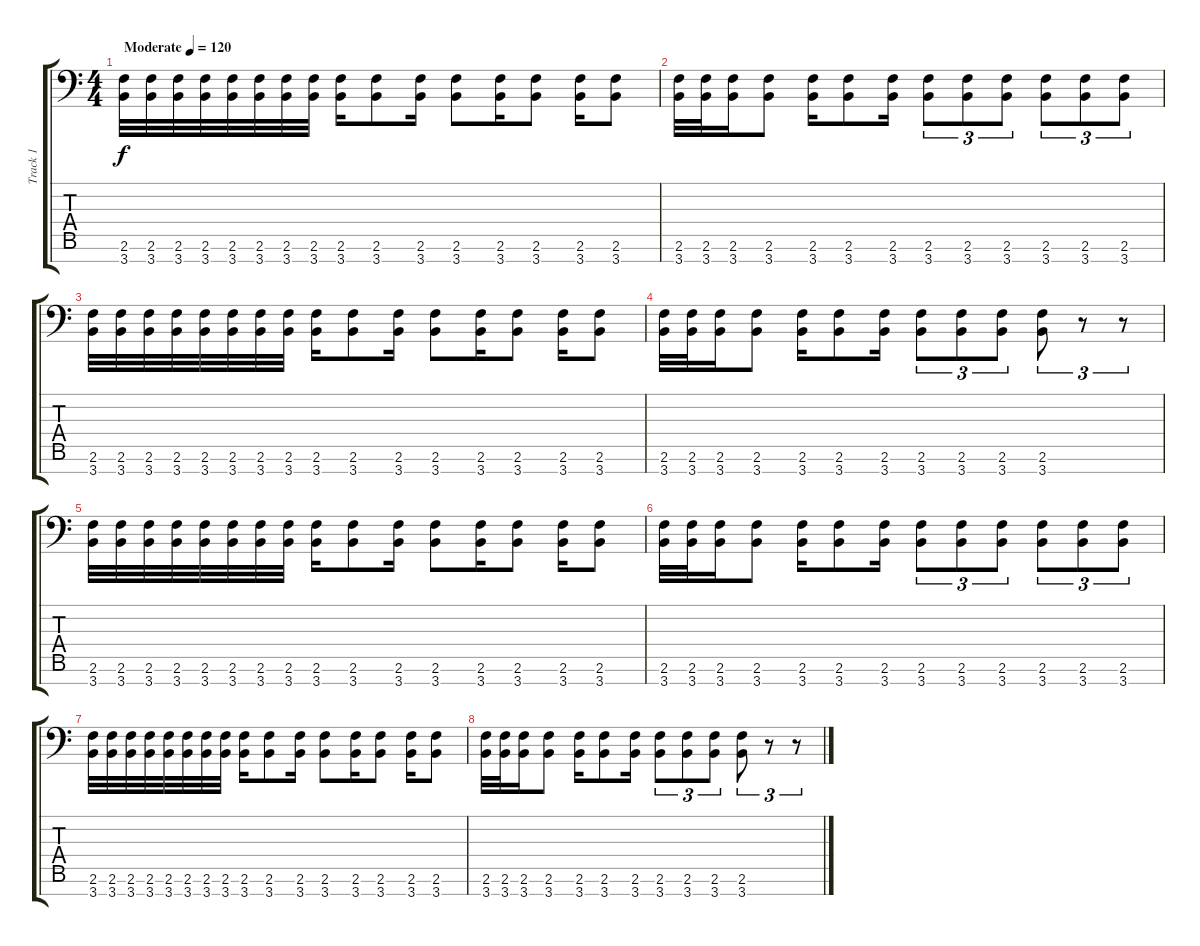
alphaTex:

\track ("Track 1" "Track 1") {instrument distortionguitar}
\staff {score tabs}
\tuning (E4 Bb3 F3 Db3 Ab2 Eb2 Ab1) {hide}
\ts (4 4)
\tempo (120 "Moderate")
\clef f4
\ks c
(2.6 3.7).32{dy f instrument distortionguitar} (2.6 3.7).32 (2.6 3.7).32 (2.6 3.7).32 (2.6 3.7).32 (2.6 3.7).32 (2.6 3.7).32 (2.6 3.7).32 (2.6 3.7).16 (2.6 3.7).8 (2.6 3.7).16 (2.6 3.7).8 (2.6 3.7).16 (2.6 3.7).8 (2.6 3.7).16 (2.6 3.7).8 |
(2.6 3.7).32 (2.6 3.7).32 (2.6 3.7).16 (2.6 3.7).8 (2.6 3.7).16 (2.6 3.7).8 (2.6 3.7).16 (2.6 3.7).8{tu (3 2)} (2.6 3.7).8{tu (3 2)} (2.6 3.7).8{tu (3 2)} (2.6 3.7).8{tu (3 2)} (2.6 3.7).8{tu (3 2)} (2.6 3.7).8{tu (3 2)} |
(2.6 3.7).32 (2.6 3.7).32 (2.6 3.7).32 (2.6 3.7).32 (2.6 3.7).32 (2.6 3.7).32 (2.6 3.7).32 (2.6 3.7).32 (2.6 3.7).16 (2.6 3.7).8 (2.6 3.7).16 (2.6 3.7).8 (2.6 3.7).16 (2.6 3.7).8 (2.6 3.7).16 (2.6 3.7).8 |
(2.6 3.7).32 (2.6 3.7).32 (2.6 3.7).16 (2.6 3.7).8 (2.6 3.7).16 (2.6 3.7).8 (2.6 3.7).16 (2.6 3.7).8{tu (3 2)} (2.6 3.7).8{tu (3 2)} (2.6 3.7).8{tu (3 2)} (2.6 3.7).8{tu (3 2)} r.8{tu (3 2)} r.8{tu (3 2)} |
(2.6 3.7).32 (2.6 3.7).32 (2.6 3.7).32 (2.6 3.7).32 (2.6 3.7).32 (2.6 3.7).32 (2.6 3.7).32 (2.6 3.7).32 (2.6 3.7).16 (2.6 3.7).8 (2.6 3.7).16 (2.6 3.7).8 (2.6 3.7).16 (2.6 3.7).8 (2.6 3.7).16 (2.6 3.7).8 |
(2.6 3.7).32 (2.6 3.7).32 (2.6 3.7).16 (2.6 3.7).8 (2.6 3.7).16 (2.6 3.7).8 (2.6 3.7).16 (2.6 3.7).8{tu (3 2)} (2.6 3.7).8{tu (3 2)} (2.6 3.7).8{tu (3 2)} (2.6 3.7).8{tu (3 2)} (2.6 3.7).8{tu (3 2)} (2.6 3.7).8{tu (3 2)} |
(2.6 3.7).32 (2.6 3.7).32 (2.6 3.7).32 (2.6 3.7).32 (2.6 3.7).32 (2.6 3.7).32 (2.6 3.7).32 (2.6 3.7).32 (2.6 3.7).16 (2.6 3.7).8 (2.6 3.7).16 (2.6 3.7).8 (2.6 3.7).16 (2.6 3.7).8 (2.6 3.7).16 (2.6 3.7).8 |
(2.6 3.7).32 (2.6 3.7).32 (2.6 3.7).16 (2.6 3.7).8 (2.6 3.7).16 (2.6 3.7).8 (2.6 3.7).16 (2.6 3.7).8{tu (3 2)} (2.6 3.7).8{tu (3 2)} (2.6 3.7).8{tu (3 2)} (2.6 3.7).8{tu (3 2)} r.8{tu (3 2)} r.8{tu (3 2)}
